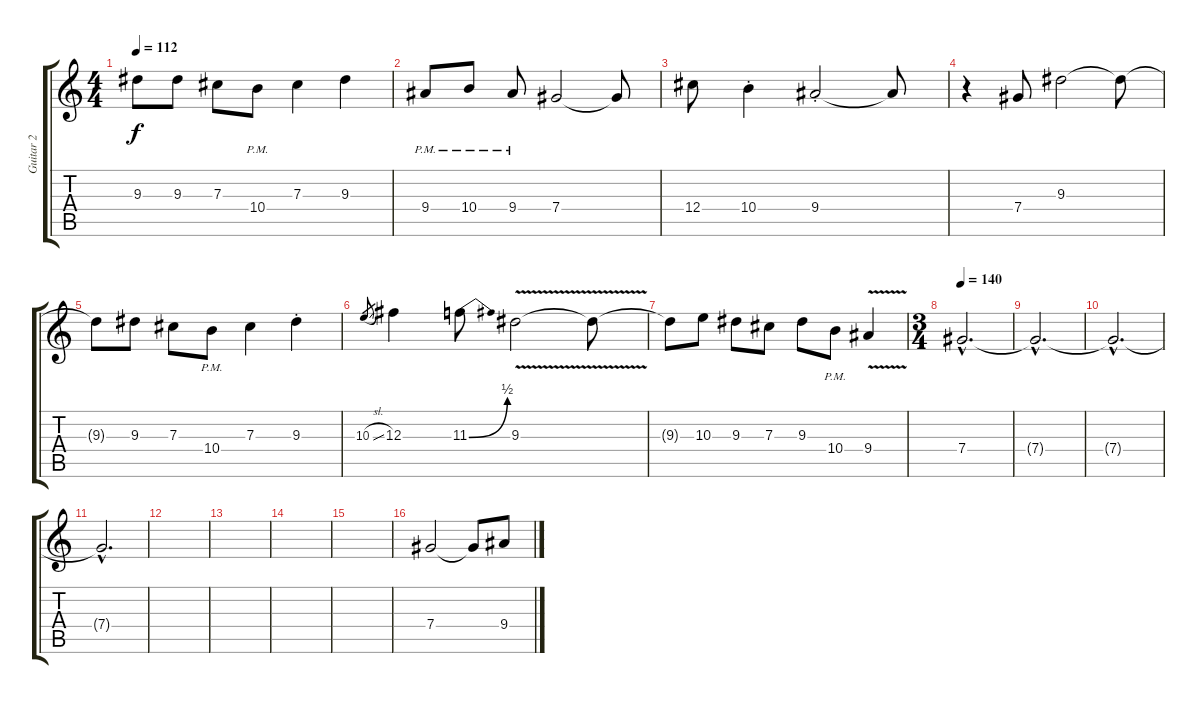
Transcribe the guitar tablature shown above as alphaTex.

\track ("Guitar 2" "Guitar 2") {instrument overdrivenguitar}
\staff {score tabs}
\tuning (Eb4 Bb3 Gb3 Db3 Ab2 Eb2) {hide}
\ts (4 4)
\tempo 112
\clef g2
\ks c
9.3{t}.8{dy f} 9.3.8 7.3.8 10.4{pm}.8 7.3.4 9.3.4 |
9.4{pm}.8 10.4{pm}.8 9.4{pm}.8 7.4.2 7.4{t}.8 |
12.4.8 10.4{st}.4 9.4{st}.2 9.4{t}.8 |
r.4 7.4.8 9.3.2 9.3{t}.8 |
9.3{t}.8 9.3.8 7.3.8 10.4{pm}.8 7.3.4 9.3{st}.4 |
10.3{sl}.8{gr} 12.3.4 11.3{be (bend 0 0 60 2)}.8 9.3{v}.2 9.3{t}.8 |
9.3{t}.8 10.3.8 9.3.8 7.3.8 9.3.8 10.4{pm}.8 9.4{v}.4 |
\ts (3 4)
\tempo 140
7.4{hac}.2{d} |
7.4{hac t}.2{d} |
7.4{hac t}.2{d} |
7.4{hac t}.2{d volume 0} |
|
|
|
|
7.4.2{volume 13} 7.4{t}.8 9.4.8
